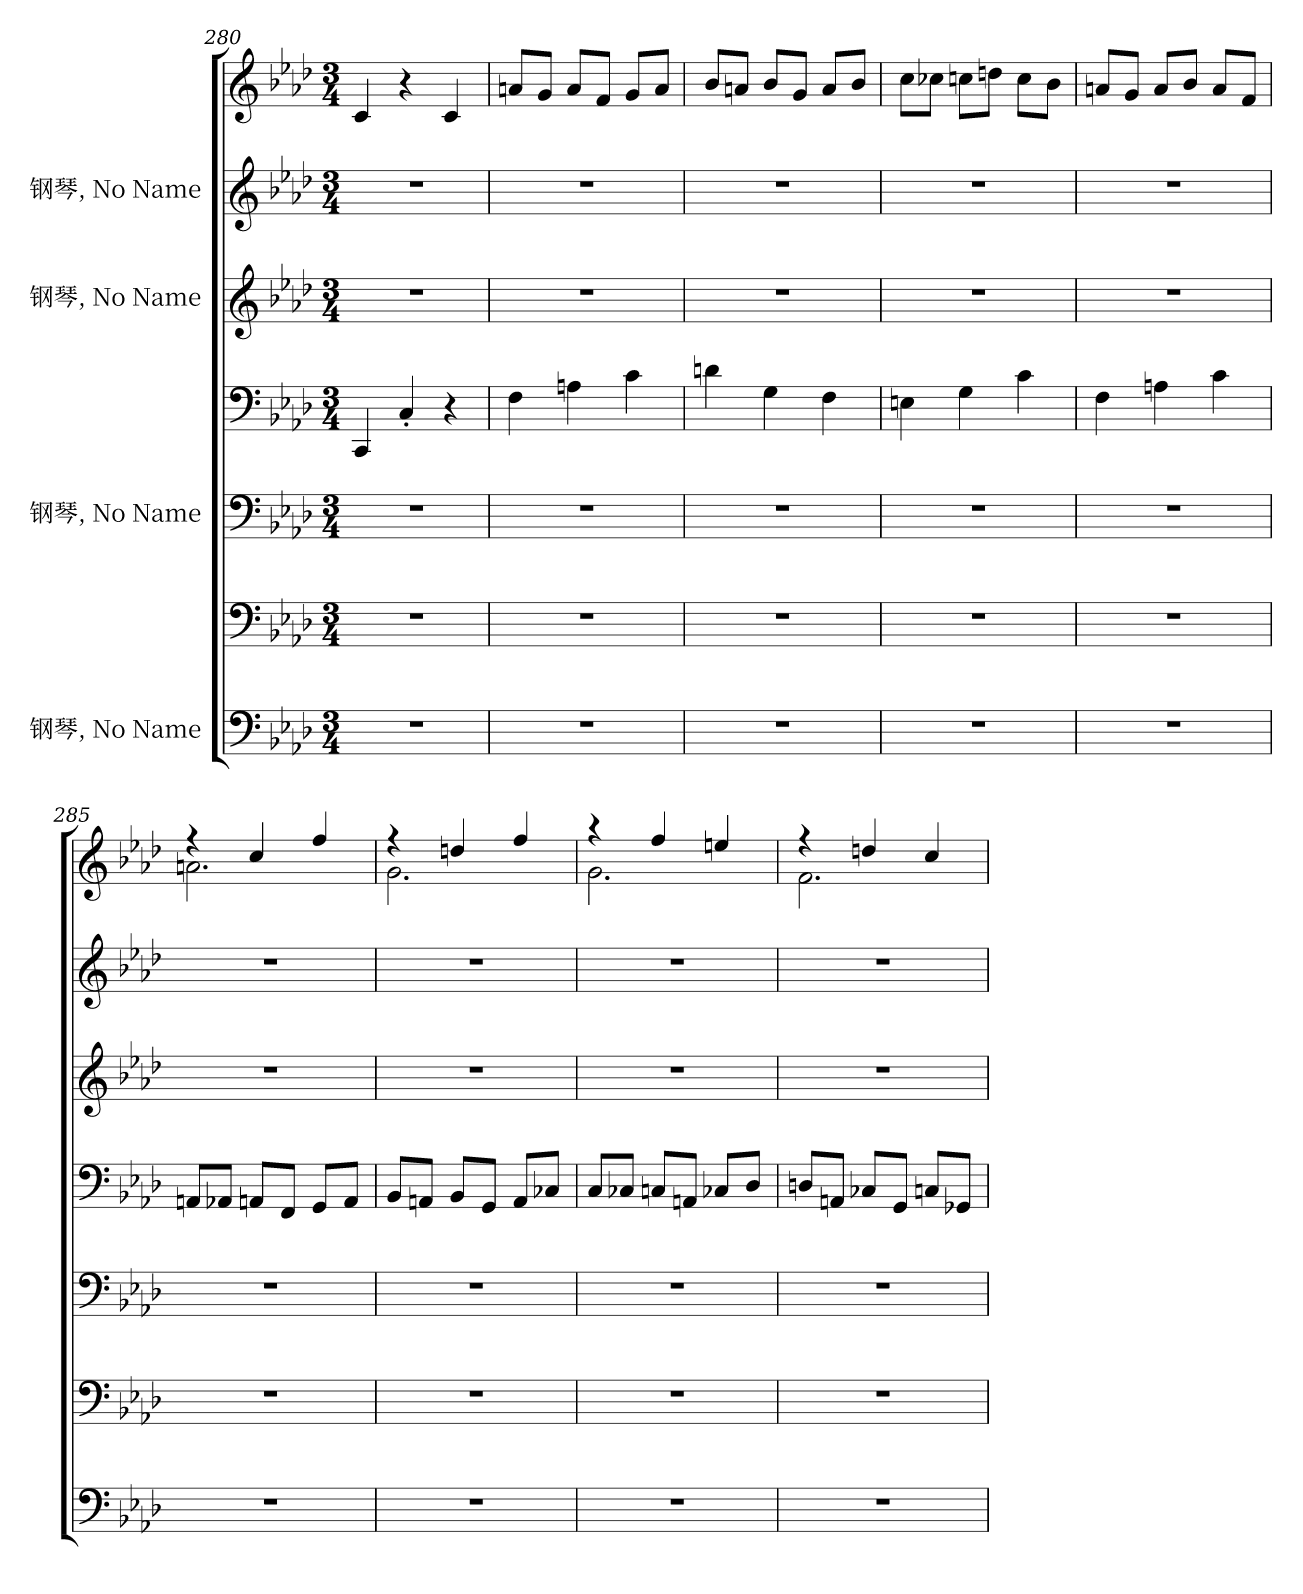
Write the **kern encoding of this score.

**kern	**kern	**kern	**kern	**kern	**kern	**kern
*part4	*part4	*part3	*part3	*part2	*part1	*part1
*staff7	*staff6	*staff5	*staff4	*staff3	*staff2	*staff1
*I"钢琴, No Name	*	*I"钢琴, No Name	*	*I"钢琴, No Name	*I"钢琴, No Name	*
*clefF4	*clefF4	*clefF4	*clefF4	*clefG2	*clefG2	*clefG2
*k[b-e-a-d-]	*k[b-e-a-d-]	*k[b-e-a-d-]	*k[b-e-a-d-]	*k[b-e-a-d-]	*k[b-e-a-d-]	*k[b-e-a-d-]
*M3/4	*M3/4	*M3/4	*M3/4	*M3/4	*M3/4	*M3/4
=280	=280	=280	=280	=280	=280	=280
2.r	2.r	2.r	4CC/	2.r	2.r	4c/
*	*	*	*	*	*	*MM188
.	.	.	4C'/	.	.	4r
*	*	*	*	*	*	*MM197
.	.	.	4r	.	.	4c/
!!LO:PB:g=z
=281	=281	=281	=281	=281	=281	=281
*	*	*	*	*	*	*MM197
2.r	2.r	2.r	4F\	2.r	2.r	8an/L
.	.	.	.	.	.	8g/J
.	.	.	4An\	.	.	8a/L
.	.	.	.	.	.	8f/J
.	.	.	4c\	.	.	8g/L
.	.	.	.	.	.	8a/J
=282	=282	=282	=282	=282	=282	=282
2.r	2.r	2.r	4dn\	2.r	2.r	8b-/L
.	.	.	.	.	.	8an/J
.	.	.	4G\	.	.	8b-/L
.	.	.	.	.	.	8g/J
.	.	.	4F\	.	.	8a/L
.	.	.	.	.	.	8b-/J
=283	=283	=283	=283	=283	=283	=283
2.r	2.r	2.r	4En\	2.r	2.r	8cc\L
.	.	.	.	.	.	8cc-X\J
.	.	.	4G\	.	.	8ccn\L
.	.	.	.	.	.	8ddn\J
.	.	.	4c\	.	.	8cc\L
.	.	.	.	.	.	8b-\J
=284	=284	=284	=284	=284	=284	=284
2.r	2.r	2.r	4F\	2.r	2.r	8an/L
.	.	.	.	.	.	8g/J
.	.	.	4An\	.	.	8a/L
.	.	.	.	.	.	8b-/J
.	.	.	4c\	.	.	8a/L
.	.	.	.	.	.	8f/J
=285	=285	=285	=285	=285	=285	=285
*	*	*	*	*	*	*MM197
*	*	*	*	*	*	*^
2.r	2.r	2.r	8AAn/L	2.r	2.r	4r	2.an\
.	.	.	8AA-X/J	.	.	.	.
.	.	.	8AAn/L	.	.	4cc/	.
.	.	.	8FF/J	.	.	.	.
.	.	.	8GG/L	.	.	4ff/	.
.	.	.	8AA/J	.	.	.	.
!!LO:PB:g=z	!!
=286	=286	=286	=286	=286	=286	=286	=286
2.r	2.r	2.r	8BB-/L	2.r	2.r	4r	2.g\
.	.	.	8AAn/J	.	.	.	.
.	.	.	8BB-/L	.	.	4ddn/	.
.	.	.	8GG/J	.	.	.	.
.	.	.	8AA/L	.	.	4ff/	.
.	.	.	8C-X/J	.	.	.	.
=287	=287	=287	=287	=287	=287	=287	=287
2.r	2.r	2.r	8C/L	2.r	2.r	4r	2.g\
.	.	.	8C-X/J	.	.	.	.
.	.	.	8Cn/L	.	.	4ff/	.
.	.	.	8AAn/J	.	.	.	.
.	.	.	8C-X/L	.	.	4een/	.
.	.	.	8D-/J	.	.	.	.
=288	=288	=288	=288	=288	=288	=288	=288
2.r	2.r	2.r	8Dn/L	2.r	2.r	4r	2.f\
.	.	.	8AAn/J	.	.	.	.
.	.	.	8C-X/L	.	.	4ddn/	.
.	.	.	8GG/J	.	.	.	.
.	.	.	8Cn/L	.	.	4cc/	.
.	.	.	8GG-X/J	.	.	.	.
*	*	*	*	*	*	*v	*v
=	=	=	=	=	=	=
*-	*-	*-	*-	*-	*-	*-
